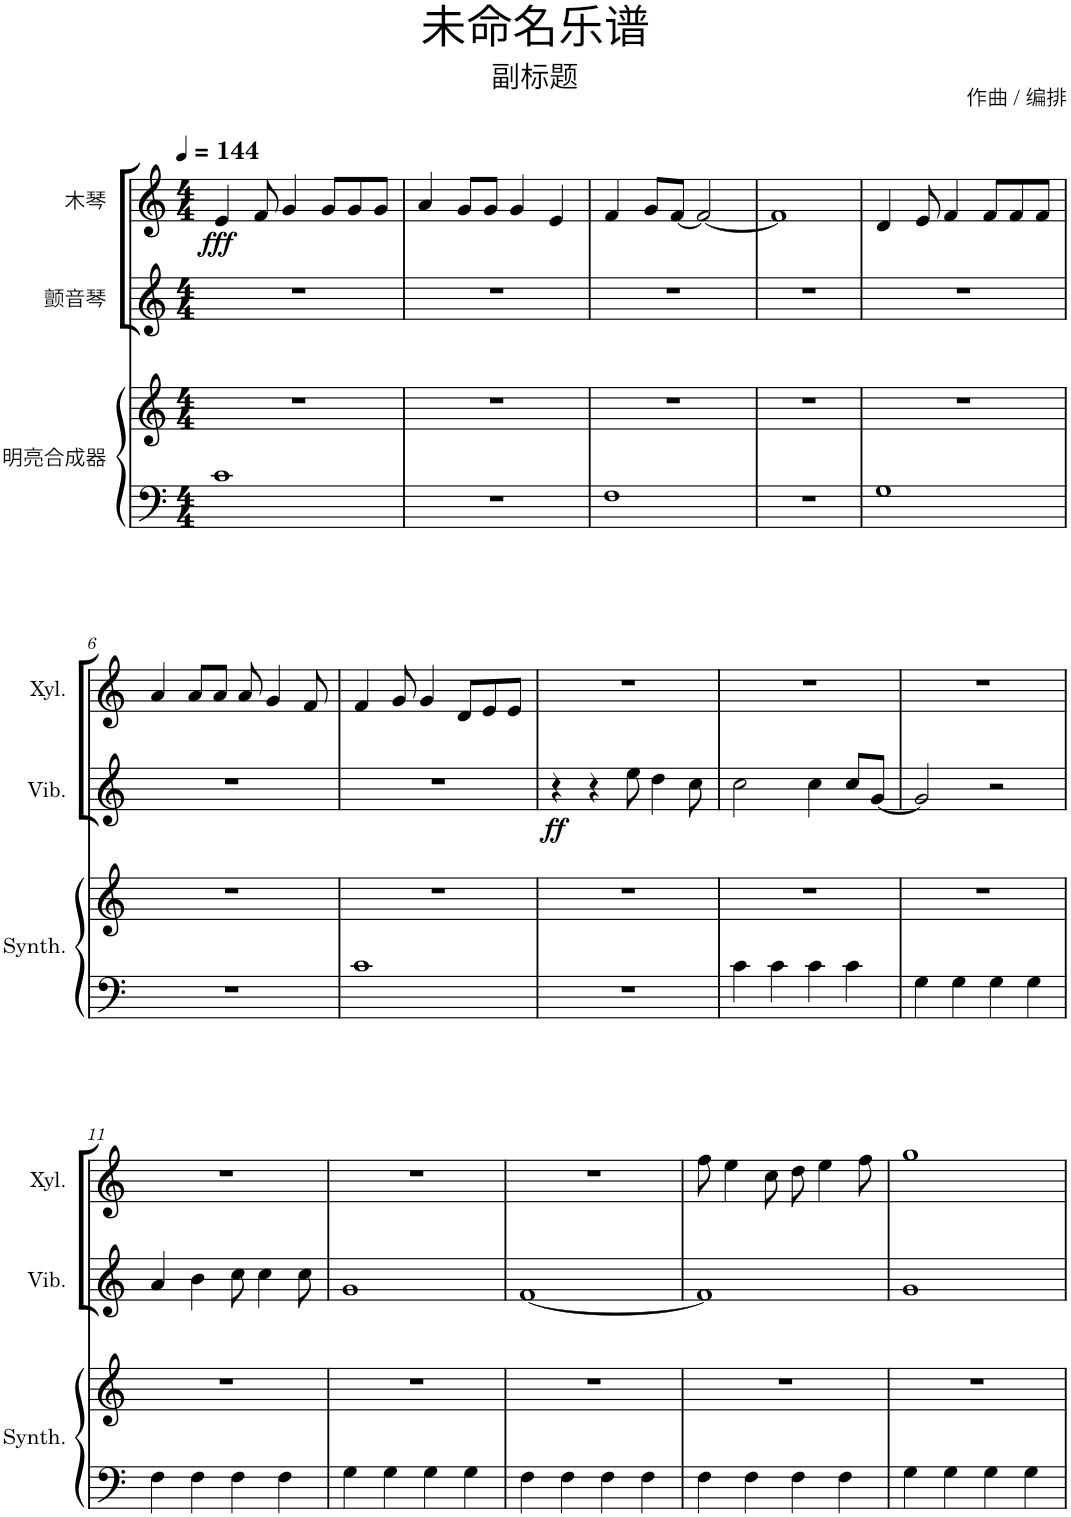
**kern	**kern	**kern	**dynam	**kern	**dynam
*part3	*part3	*part2	*part2	*part1	*part1
*staff4	*staff3	*staff2	*staff2	*staff1	*staff1
*I"明亮合成器	*	*I"颤音琴	*	*I"木琴	*
*clefF4	*clefG2	*clefG2	*	*clefG2	*
*	*	*	*	*Trd-7c-12	*
*k[]	*k[]	*k[]	*	*k[]	*
*M4/4	*M4/4	*M4/4	*	*M4/4	*
*MM144	*MM144	*MM144	*	*MM144	*
=1	=1	=1	=1	=1	=1
!	!	!	!	!	!LO:DY:b
1c	1r	1r	.	4e/	fff
.	.	.	.	8f/	.
.	.	.	.	4g/	.
.	.	.	.	8g/L	.
.	.	.	.	8g/	.
.	.	.	.	8g/J	.
=2	=2	=2	=2	=2	=2
1r	1r	1r	.	4a/	.
.	.	.	.	8g/L	.
.	.	.	.	8g/J	.
.	.	.	.	4g/	.
.	.	.	.	4e/	.
=3	=3	=3	=3	=3	=3
1F	1r	1r	.	4f/	.
.	.	.	.	8g/L	.
.	.	.	.	[8f/J	.
.	.	.	.	2f/_	.
=4	=4	=4	=4	=4	=4
1r	1r	1r	.	1f]	.
=5	=5	=5	=5	=5	=5
1G	1r	1r	.	4d/	.
.	.	.	.	8e/	.
.	.	.	.	4f/	.
.	.	.	.	8f/L	.
.	.	.	.	8f/	.
.	.	.	.	8f/J	.
!!LO:LB:g=z
=6	=6	=6	=6	=6	=6
1r	1r	1r	.	4a/	.
.	.	.	.	8a/L	.
.	.	.	.	8a/J	.
.	.	.	.	8a/	.
.	.	.	.	4g/	.
.	.	.	.	8f/	.
=7	=7	=7	=7	=7	=7
1c	1r	1r	.	4f/	.
.	.	.	.	8g/	.
.	.	.	.	4g/	.
.	.	.	.	8d/L	.
.	.	.	.	8e/	.
.	.	.	.	8e/J	.
=8	=8	=8	=8	=8	=8
!	!	!	!LO:DY:b	!	!
1r	1r	4r	ff	1r	.
.	.	4r	.	.	.
.	.	8ee\	.	.	.
.	.	4dd\	.	.	.
.	.	8cc\	.	.	.
=9	=9	=9	=9	=9	=9
4c\	1r	2cc\	.	1r	.
4c\	.	.	.	.	.
4c\	.	4cc\	.	.	.
4c\	.	8cc/L	.	.	.
.	.	[8g/J	.	.	.
=10	=10	=10	=10	=10	=10
4G\	1r	2g/]	.	1r	.
4G\	.	.	.	.	.
4G\	.	2r	.	.	.
4G\	.	.	.	.	.
!!LO:LB:g=z
=11	=11	=11	=11	=11	=11
4F\	1r	4a/	.	1r	.
4F\	.	4b\	.	.	.
4F\	.	8cc\	.	.	.
.	.	4cc\	.	.	.
4F\	.	.	.	.	.
.	.	8cc\	.	.	.
=12	=12	=12	=12	=12	=12
4G\	1r	1g	.	1r	.
4G\	.	.	.	.	.
4G\	.	.	.	.	.
4G\	.	.	.	.	.
=13	=13	=13	=13	=13	=13
4F\	1r	[1f	.	1r	.
4F\	.	.	.	.	.
4F\	.	.	.	.	.
4F\	.	.	.	.	.
=14	=14	=14	=14	=14	=14
4F\	1r	1f]	.	8ff\	.
.	.	.	.	4ee\	.
4F\	.	.	.	.	.
.	.	.	.	8cc\	.
4F\	.	.	.	8dd\	.
.	.	.	.	4ee\	.
4F\	.	.	.	.	.
.	.	.	.	8ff\	.
=15	=15	=15	=15	=15	=15
4G\	1r	1g	.	1gg	.
4G\	.	.	.	.	.
4G\	.	.	.	.	.
4G\	.	.	.	.	.
=	=	=	=	=	=
*-	*-	*-	*-	*-	*-
